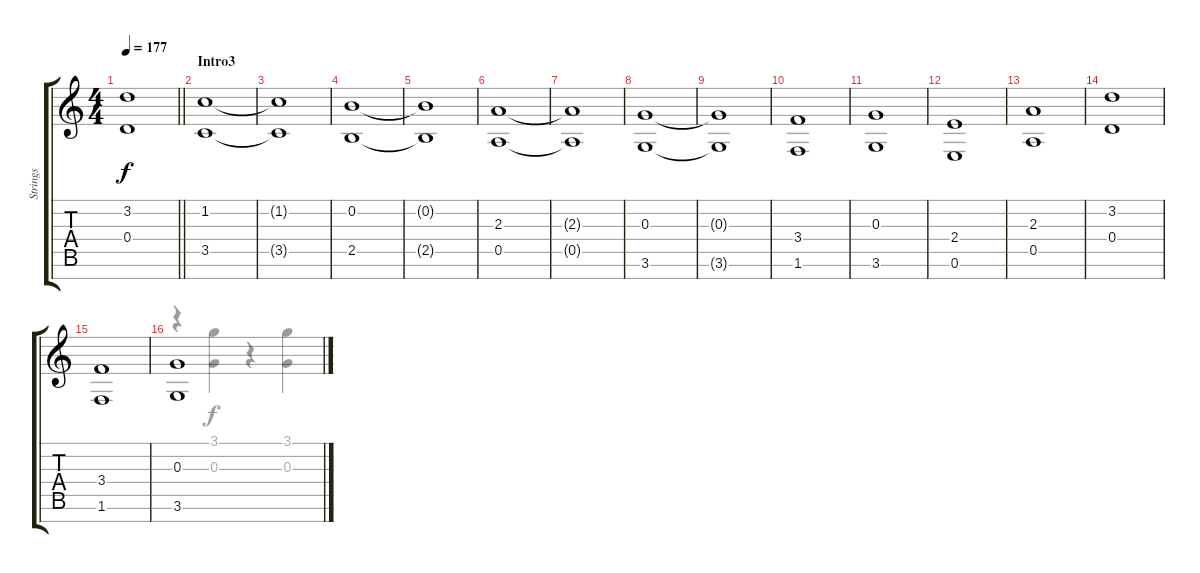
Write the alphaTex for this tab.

\track ("Strings" "Strings") {instrument stringensemble1}
\staff {score tabs}
\tuning (E5 B4 G4 D4 A3 E3 B2) {hide}
\voice
\ts (4 4)
\tempo 177
\clef g2
\barLineRight lightlight
\ks c
(3.2 0.4).1{dy f} |
\section ("" "Intro3")
(1.2 3.5).1 |
(1.2{t} 3.5{t}).1 |
(0.2 2.5).1 |
(0.2{t} 2.5{t}).1 |
(2.3 0.5).1 |
(2.3{t} 0.5{t}).1 |
(0.3 3.6).1 |
(0.3{t} 3.6{t}).1 |
(3.4 1.6).1 |
(0.3 3.6).1 |
(2.4 0.6).1 |
(2.3 0.5).1 |
(3.2 0.4).1 |
(3.4 1.6).1 |
(0.3 3.6).1
\voice
\clef g2
\ottava regular
\simile none
\barLineRight lightlight
\ks c
|
|
|
|
|
|
|
|
|
|
|
|
|
|
|
r.4 (3.1 0.3).4 r.4 (3.1 0.3).4
